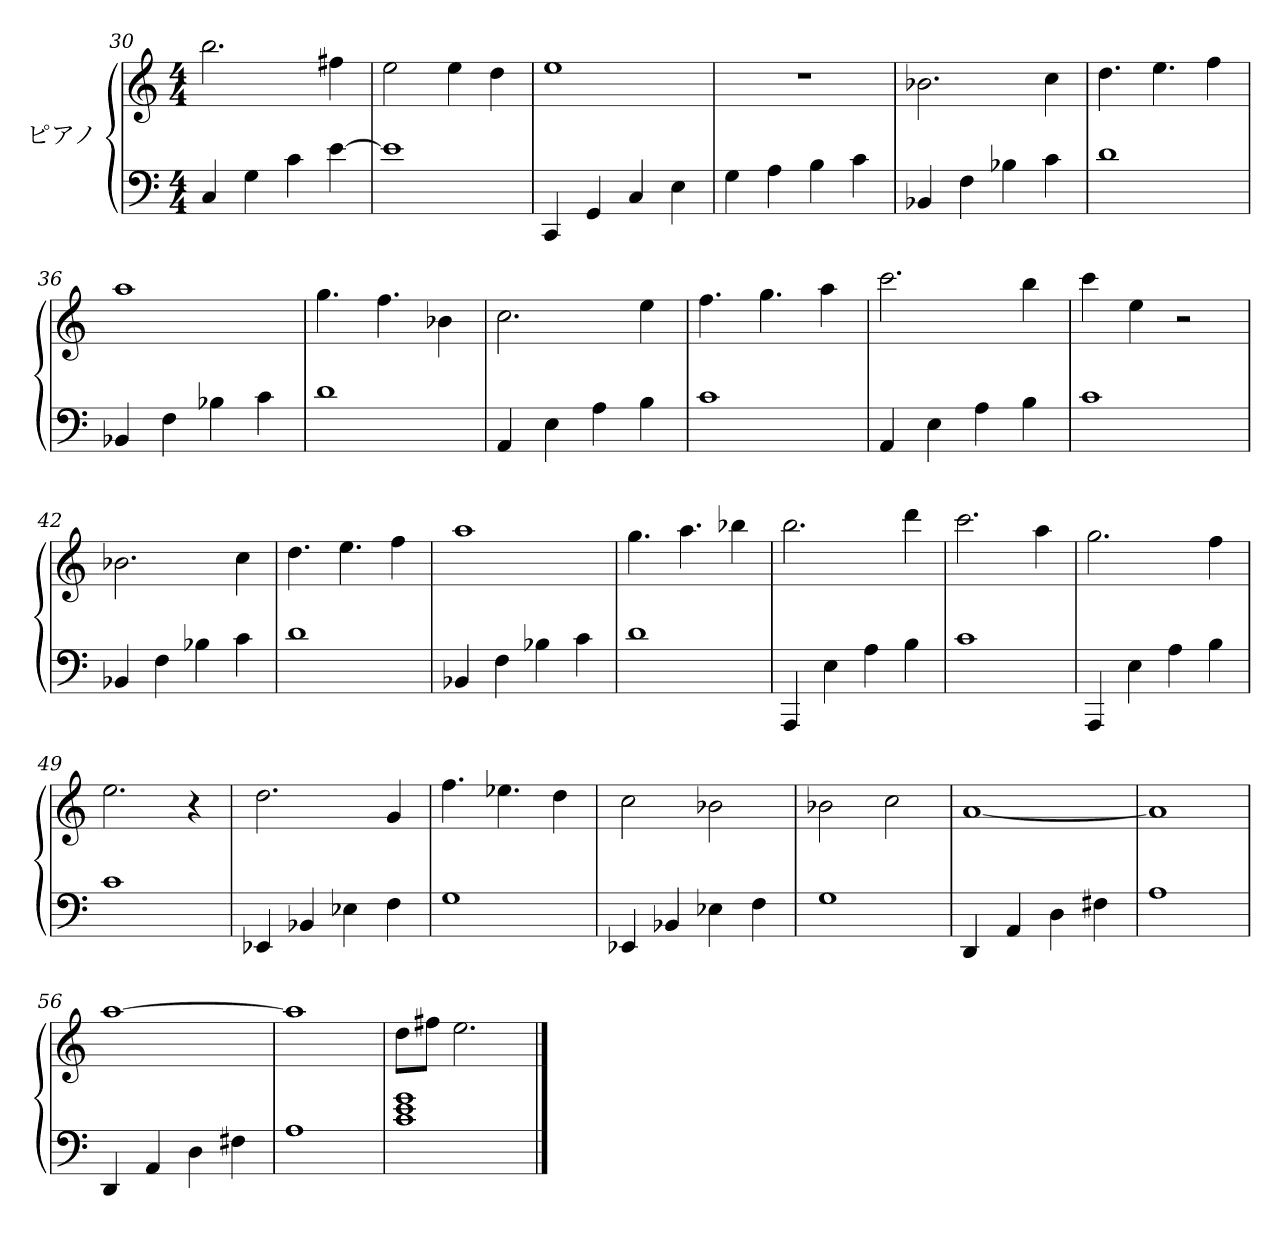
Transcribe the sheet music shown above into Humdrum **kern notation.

**kern	**kern
*part1	*part1
*staff2	*staff1
*I"ピアノ	*
*clefF4	*clefG2
*k[]	*k[]
*M4/4	*M4/4
=30	=30
4C/	2.bb\
4G\	.
4c\	.
[4e\	4ff#X\
=31	=31
1e]	2ee\
.	4ee\
.	4dd\
=32	=32
4CC/	1ee
4GG/	.
4C/	.
4E\	.
=33	=33
4G\	1r
4A\	.
4B\	.
4c\	.
=34	=34
4BB-X/	2.b-X\
4F\	.
4B-X\	.
4c\	4cc\
=35	=35
1d	4.dd\
.	4.ee\
.	4ff\
=36	=36
4BB-X/	1aa
4F\	.
4B-X\	.
4c\	.
!!LO:LB:g=z
=37	=37
1d	4.gg\
.	4.ff\
.	4b-X\
=38	=38
4AA/	2.cc\
4E\	.
4A\	.
4B\	4ee\
=39	=39
1c	4.ff\
.	4.gg\
.	4aa\
=40	=40
4AA/	2.ccc\
4E\	.
4A\	.
4B\	4bb\
=41	=41
1c	4ccc\
.	4ee\
.	2r
=42	=42
4BB-X/	2.b-X\
4F\	.
4B-X\	.
4c\	4cc\
=43	=43
1d	4.dd\
.	4.ee\
.	4ff\
=44	=44
4BB-X/	1aa
4F\	.
4B-X\	.
4c\	.
!!LO:PB:g=z
=45	=45
1d	4.gg\
.	4.aa\
.	4bb-X\
=46	=46
4AAA/	2.bb\
4E\	.
4A\	.
4B\	4ddd\
=47	=47
1c	2.ccc\
.	4aa\
=48	=48
4AAA/	2.gg\
4E\	.
4A\	.
4B\	4ff\
=49	=49
1c	2.ee\
.	4r
=50	=50
4EE-X/	2.dd\
4BB-X/	.
4E-X\	.
4F\	4g/
=51	=51
1G	4.ff\
.	4.ee-X\
.	4dd\
=52	=52
4EE-X/	2cc\
4BB-X/	.
4E-X\	2b-X\
4F\	.
=53	=53
1G	2b-X\
.	2cc\
!!LO:LB:g=z
=54	=54
4DD/	[1a
4AA/	.
4D\	.
4F#X\	.
=55	=55
1A	1a]
=56	=56
4DD/	[1aa
4AA/	.
4D\	.
4F#X\	.
=57	=57
1A	1aa]
=58	=58
1c 1e 1g	8dd\L
.	8ff#X\J
.	2.ee\
==	==
*-	*-
